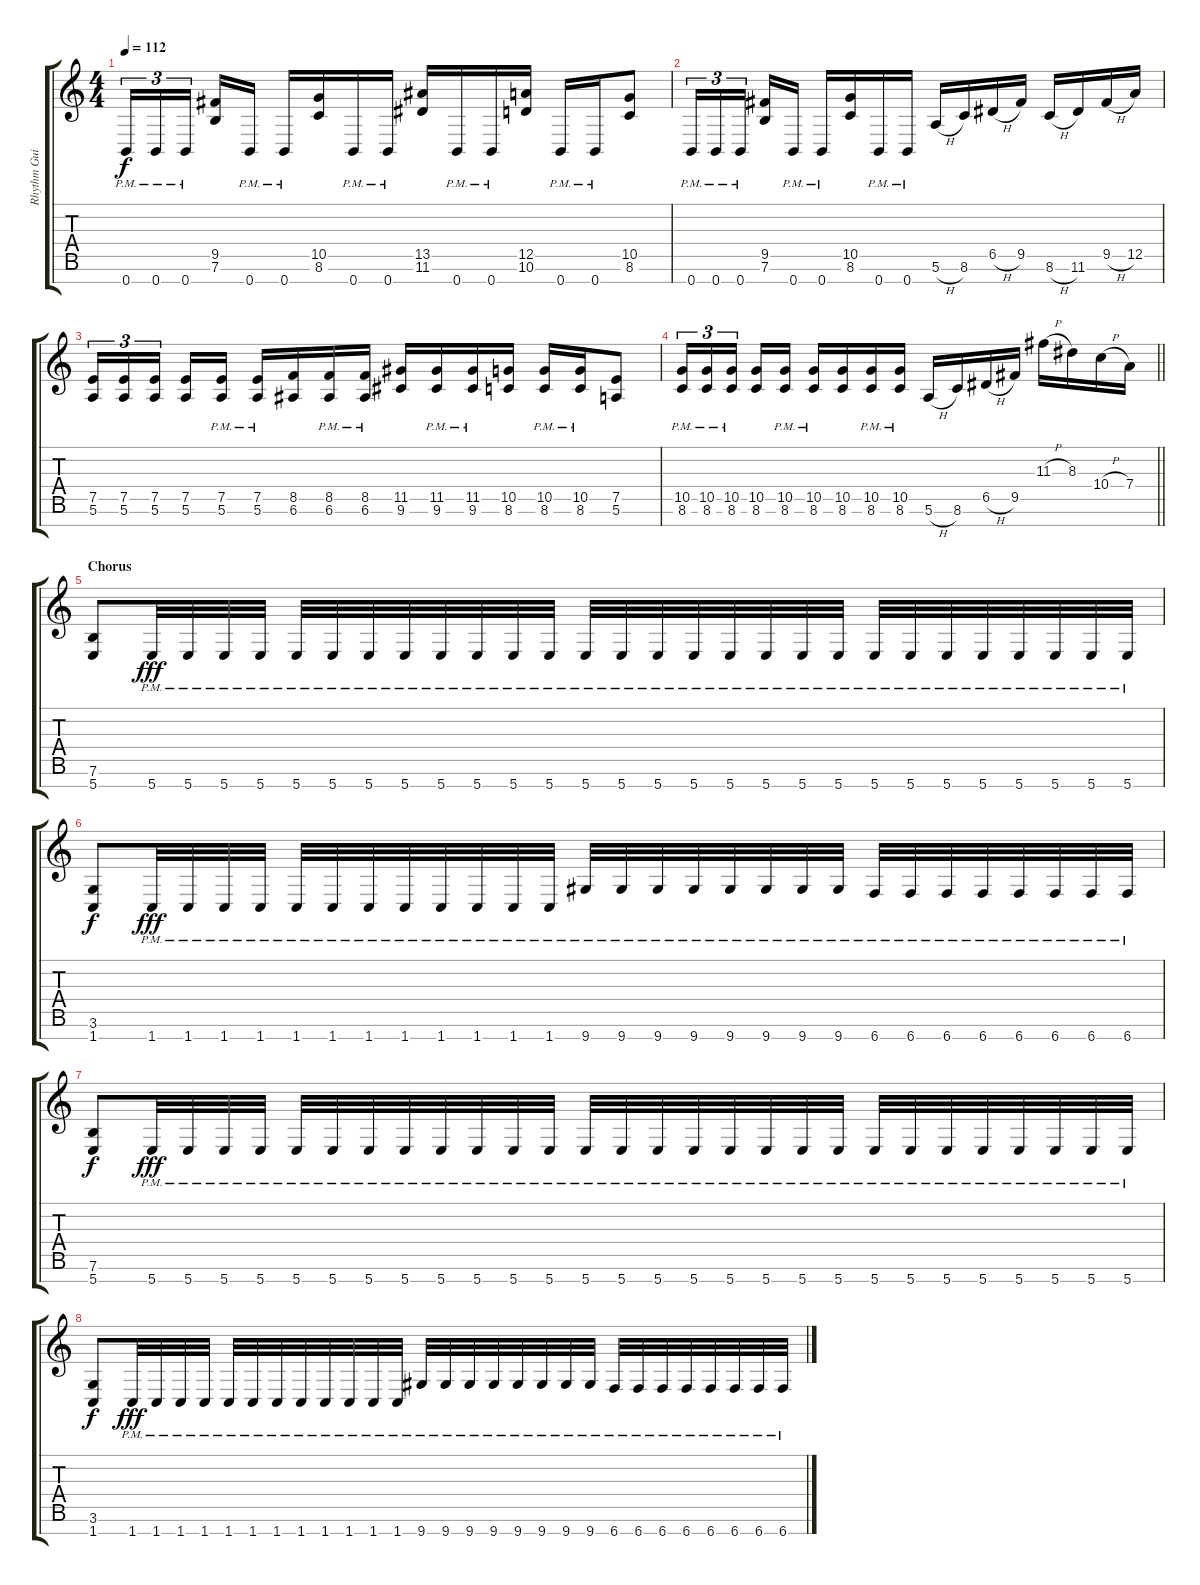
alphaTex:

\track ("Rhythm Guitar 2" "Rhythm Gui") {instrument overdrivenguitar}
\staff {score tabs}
\tuning (E4 B3 G3 D3 A2 E2 B1) {hide}
\ts (4 4)
\tempo 112
\clef g2
\ks c
0.7{pm}.16{tu (3 2) dy f} 0.7{pm}.16{tu (3 2)} 0.7{pm}.16{tu (3 2) beam splitsecondary} (9.5 7.6).16 0.7{pm}.16 0.7{pm}.16 (10.5 8.6).16 0.7{pm}.16 0.7{pm}.16 (13.5 11.6).16 0.7{pm}.16 0.7{pm}.16 (12.5 10.6).16 0.7{pm}.16 0.7{pm}.16 (10.5 8.6).8 |
0.7{pm}.16{tu (3 2)} 0.7{pm}.16{tu (3 2)} 0.7{pm}.16{tu (3 2) beam splitsecondary} (9.5 7.6).16 0.7{pm}.16 0.7{pm}.16 (10.5 8.6).16 0.7{pm}.16 0.7{pm}.16 5.6{h}.16 8.6.16 6.5{h}.16 9.5.16 8.6{h}.16 11.6.16 9.5{h}.16 12.5.16 |
(7.5 5.6).16{tu (3 2)} (7.5 5.6).16{tu (3 2)} (7.5 5.6).16{tu (3 2) beam splitsecondary} (7.5 5.6).16 (7.5{pm} 5.6{pm}).16 (7.5{pm} 5.6{pm}).16 (8.5 6.6).16 (8.5{pm} 6.6{pm}).16 (8.5{pm} 6.6{pm}).16 (11.5 9.6).16 (11.5{pm} 9.6{pm}).16 (11.5{pm} 9.6{pm}).16 (10.5 8.6).16 (10.5{pm} 8.6{pm}).16 (10.5{pm} 8.6{pm}).16 (7.5 5.6).8 |
\barLineRight lightlight
(10.5{pm} 8.6{pm}).16{tu (3 2)} (10.5{pm} 8.6{pm}).16{tu (3 2)} (10.5{pm} 8.6{pm}).16{tu (3 2) beam splitsecondary} (10.5 8.6).16 (10.5{pm} 8.6{pm}).16 (10.5{pm} 8.6{pm}).16 (10.5 8.6).16 (10.5{pm} 8.6{pm}).16 (10.5{pm} 8.6{pm}).16 5.6{h}.16 8.6.16 6.5{h}.16 9.5.16 11.3{h}.16 8.3.16 10.4{h}.16 7.4.16 |
\section ("" "Chorus")
(7.6 5.7).8 5.7{pm}.32{dy fff} 5.7{pm}.32 5.7{pm}.32 5.7{pm}.32 5.7{pm}.32 5.7{pm}.32 5.7{pm}.32 5.7{pm}.32 5.7{pm}.32 5.7{pm}.32 5.7{pm}.32 5.7{pm}.32 5.7{pm}.32 5.7{pm}.32 5.7{pm}.32 5.7{pm}.32 5.7{pm}.32 5.7{pm}.32 5.7{pm}.32 5.7{pm}.32 5.7{pm}.32 5.7{pm}.32 5.7{pm}.32 5.7{pm}.32 5.7{pm}.32 5.7{pm}.32 5.7{pm}.32 5.7{pm}.32 |
(3.6 1.7).8{dy f} 1.7{pm}.32{dy fff} 1.7{pm}.32 1.7{pm}.32 1.7{pm}.32 1.7{pm}.32 1.7{pm}.32 1.7{pm}.32 1.7{pm}.32 1.7{pm}.32 1.7{pm}.32 1.7{pm}.32 1.7{pm}.32 9.7{pm}.32 9.7{pm}.32 9.7{pm}.32 9.7{pm}.32 9.7{pm}.32 9.7{pm}.32 9.7{pm}.32 9.7{pm}.32 6.7{pm}.32 6.7{pm}.32 6.7{pm}.32 6.7{pm}.32 6.7{pm}.32 6.7{pm}.32 6.7{pm}.32 6.7{pm}.32 |
(7.6 5.7).8{dy f} 5.7{pm}.32{dy fff} 5.7{pm}.32 5.7{pm}.32 5.7{pm}.32 5.7{pm}.32 5.7{pm}.32 5.7{pm}.32 5.7{pm}.32 5.7{pm}.32 5.7{pm}.32 5.7{pm}.32 5.7{pm}.32 5.7{pm}.32 5.7{pm}.32 5.7{pm}.32 5.7{pm}.32 5.7{pm}.32 5.7{pm}.32 5.7{pm}.32 5.7{pm}.32 5.7{pm}.32 5.7{pm}.32 5.7{pm}.32 5.7{pm}.32 5.7{pm}.32 5.7{pm}.32 5.7{pm}.32 5.7{pm}.32 |
(3.6 1.7).8{dy f} 1.7{pm}.32{dy fff} 1.7{pm}.32 1.7{pm}.32 1.7{pm}.32 1.7{pm}.32 1.7{pm}.32 1.7{pm}.32 1.7{pm}.32 1.7{pm}.32 1.7{pm}.32 1.7{pm}.32 1.7{pm}.32 9.7{pm}.32 9.7{pm}.32 9.7{pm}.32 9.7{pm}.32 9.7{pm}.32 9.7{pm}.32 9.7{pm}.32 9.7{pm}.32 6.7{pm}.32 6.7{pm}.32 6.7{pm}.32 6.7{pm}.32 6.7{pm}.32 6.7{pm}.32 6.7{pm}.32 6.7{pm}.32
